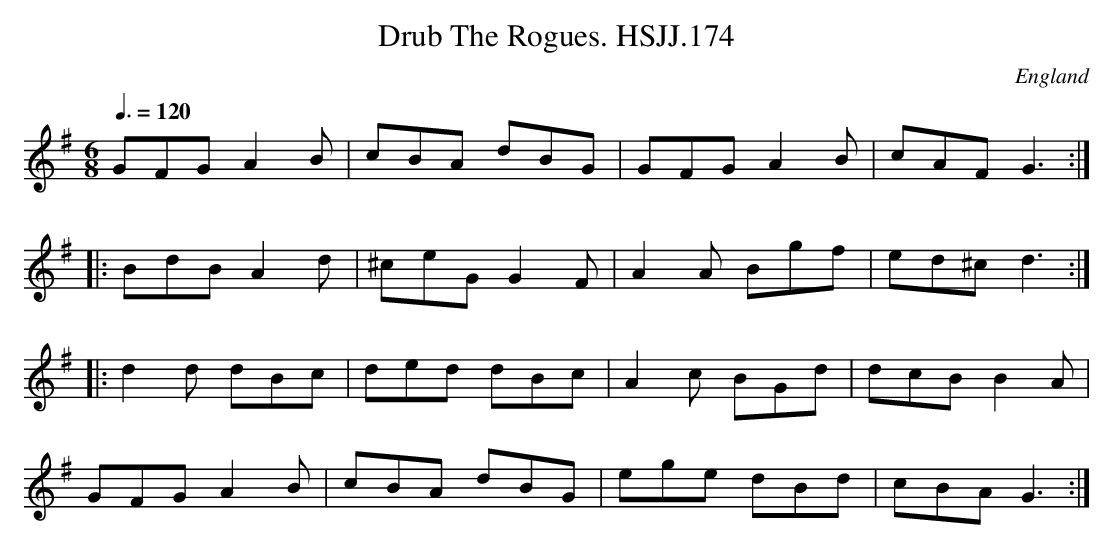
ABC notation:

X:1
T:Drub The Rogues. HSJJ.174
L:1/8
M:6/8
O:England
Q:3/8=120
K:G
GFGA2B|cBA dBG|GFGA2B|cAFG3:|!
|:BdBA2d|^ceGG2F|A2A Bgf|ed^cd3:|!
|:d2d dBc|ded dBc|A2c BGd|dcBB2A|!
GFGA2B|cBA dBG|ege dBd|cBAG3:|
